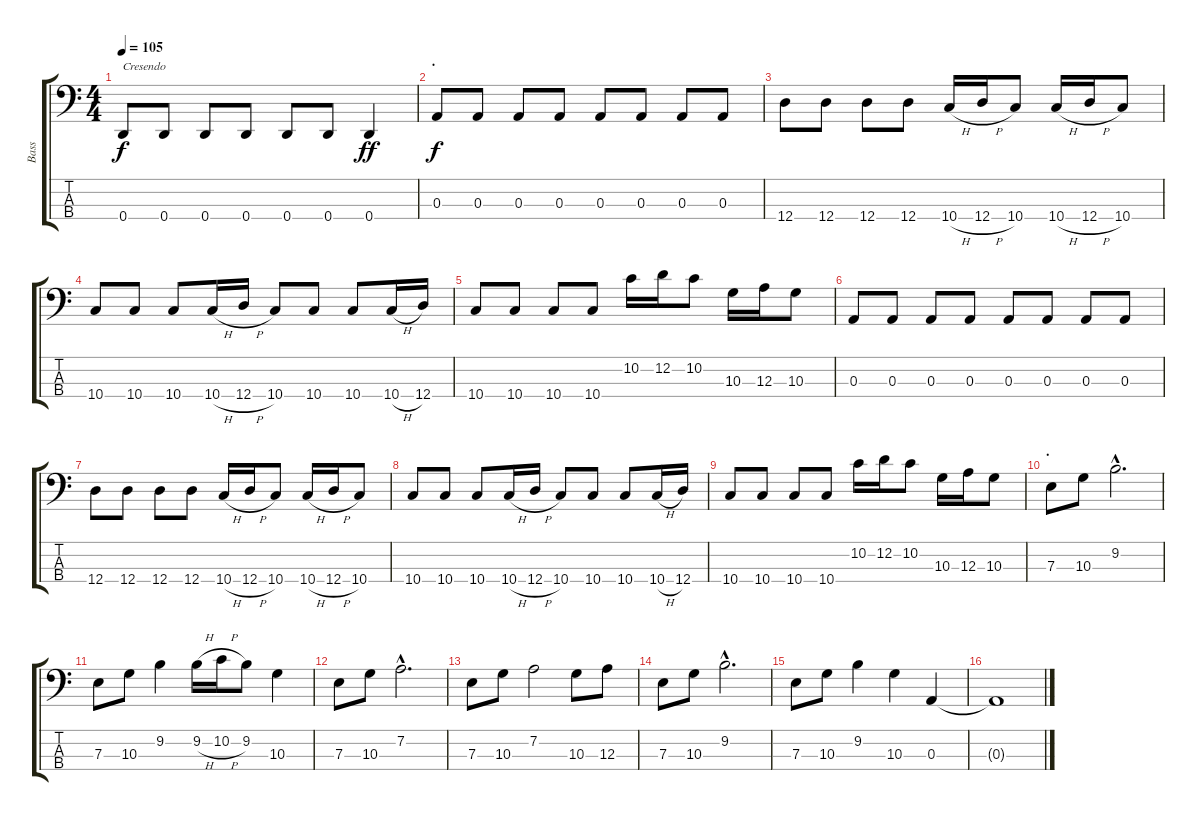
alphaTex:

\track ("Bass" "Bass") {instrument electricbasspick}
\staff {score tabs}
\tuning (G2 D2 A1 D1) {hide}
\ts (4 4)
\tempo 105
\clef f4
\ks c
0.4.8{txt "Cresendo" dy f} 0.4.8 0.4.8 0.4.8 0.4.8 0.4.8 0.4.4{dy ff} |
\section ("" ".")
0.3.8{dy f volume 12} 0.3.8 0.3.8 0.3.8 0.3.8 0.3.8 0.3.8 0.3.8 |
12.4.8{volume 12} 12.4.8 12.4.8 12.4.8 10.4{h}.16 12.4{h}.16 10.4.8 10.4{h}.16 12.4{h}.16 10.4.8 |
10.4.8{volume 12} 10.4.8 10.4.8 10.4{h}.16 12.4{h}.16 10.4.8 10.4.8 10.4.8 10.4{h}.16 12.4.16 |
10.4.8 10.4.8 10.4.8 10.4.8 10.2.16 12.2.16 10.2.8 10.3.16 12.3.16 10.3.8 |
0.3.8{volume 12} 0.3.8 0.3.8 0.3.8 0.3.8 0.3.8 0.3.8 0.3.8 |
12.4.8{volume 12} 12.4.8 12.4.8 12.4.8 10.4{h}.16 12.4{h}.16 10.4.8 10.4{h}.16 12.4{h}.16 10.4.8 |
10.4.8{volume 12} 10.4.8 10.4.8 10.4{h}.16 12.4{h}.16 10.4.8 10.4.8 10.4.8 10.4{h}.16 12.4.16 |
10.4.8 10.4.8 10.4.8 10.4.8 10.2.16 12.2.16 10.2.8 10.3.16 12.3.16 10.3.8 |
\section ("" ".")
7.3.8 10.3.8 9.2{hac}.2{d} |
7.3.8 10.3.8 9.2.4 9.2{h}.16 10.2{h}.16 9.2.8 10.3.4 |
7.3.8 10.3.8 7.2{hac}.2{d} |
7.3.8 10.3.8 7.2.2 10.3.8 12.3.8 |
7.3.8 10.3.8 9.2{hac}.2{d} |
7.3.8 10.3.8 9.2.4 10.3.4 0.3.4 |
0.3{t}.1
